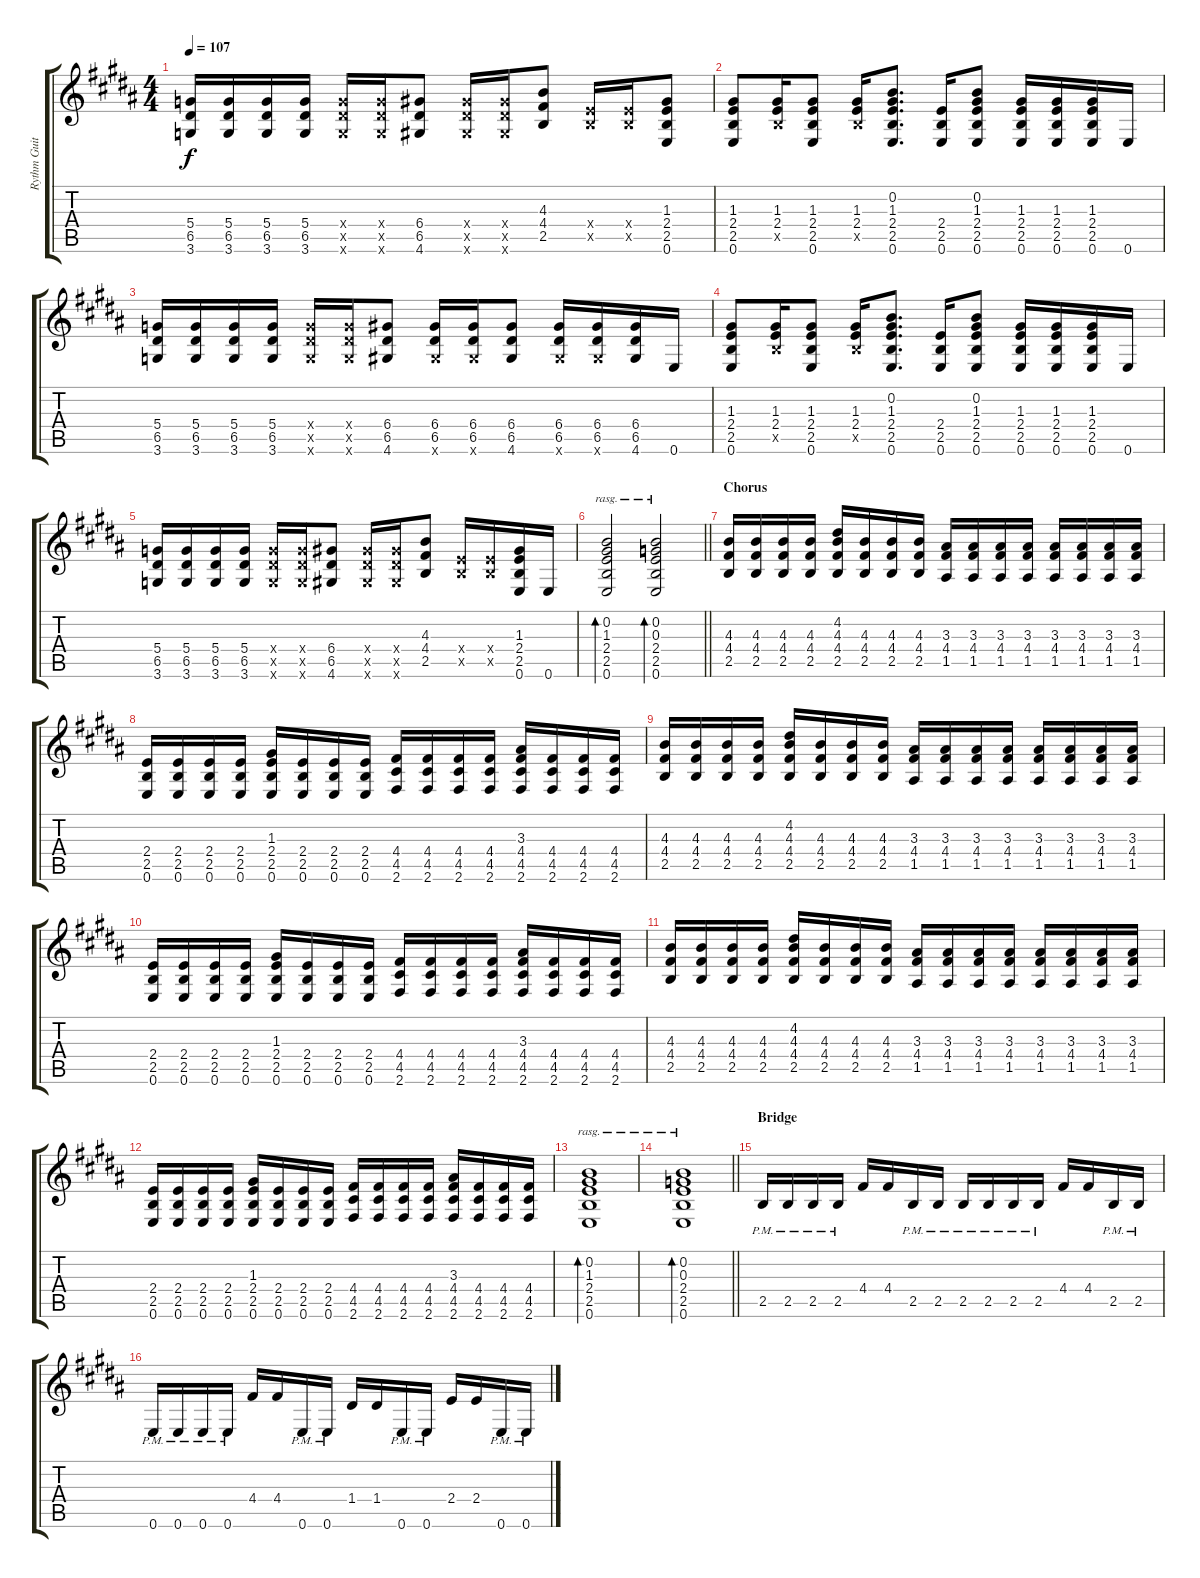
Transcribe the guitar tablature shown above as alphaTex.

\track ("Rythm Guitar" "Rythm Guit") {instrument acousticguitarsteel}
\staff {score tabs}
\tuning (E4 B3 G3 D3 A2 E2) {hide}
\ts (4 4)
\tempo 107
\clef g2
\ks b
(5.4 6.5 3.6).16{dy f} (5.4 6.5 3.6).16 (5.4 6.5 3.6).16 (5.4 6.5 3.6).16 (5.4{x} 6.5{x} 3.6{x}).16 (5.4{x} 6.5{x} 3.6{x}).16 (6.4 6.5 4.6).8 (6.4{x} 6.5{x} 4.6{x}).16 (6.4{x} 6.5{x} 4.6{x}).16 (4.3 4.4 2.5).8 (2.4{x} 2.5{x}).16 (2.4{x} 2.5{x}).16 (1.3 2.4 2.5 0.6).8 |
(1.3 2.4 2.5 0.6).8 (1.3 2.4 2.5{x}).16 (1.3 2.4 2.5 0.6).8 (1.3 2.4 2.5{x}).16 (0.2 1.3 2.4 2.5 0.6).8{d} (2.4 2.5 0.6).16 (0.2 1.3 2.4 2.5 0.6).8 (1.3 2.4 2.5 0.6).16 (1.3 2.4 2.5 0.6).16 (1.3 2.4 2.5 0.6).16 0.6.16 |
(5.4 6.5 3.6).16 (5.4 6.5 3.6).16 (5.4 6.5 3.6).16 (5.4 6.5 3.6).16 (5.4{x} 6.5{x} 3.6{x}).16 (5.4{x} 6.5{x} 3.6{x}).16 (6.4 6.5 4.6).8 (6.4 6.5 4.6{x}).16 (6.4 6.5 4.6{x}).16 (6.4 6.5 4.6).8 (6.4 6.5 4.6{x}).16 (6.4 6.5 4.6{x}).16 (6.4 6.5 4.6).16 0.6.16 |
(1.3 2.4 2.5 0.6).8 (1.3 2.4 2.5{x}).16 (1.3 2.4 2.5 0.6).8 (1.3 2.4 2.5{x}).16 (0.2 1.3 2.4 2.5 0.6).8{d} (2.4 2.5 0.6).16 (0.2 1.3 2.4 2.5 0.6).8 (1.3 2.4 2.5 0.6).16 (1.3 2.4 2.5 0.6).16 (1.3 2.4 2.5 0.6).16 0.6.16 |
(5.4 6.5 3.6).16 (5.4 6.5 3.6).16 (5.4 6.5 3.6).16 (5.4 6.5 3.6).16 (5.4{x} 6.5{x} 3.6{x}).16 (5.4{x} 6.5{x} 3.6{x}).16 (6.4 6.5 4.6).8 (6.4{x} 6.5{x} 4.6{x}).16 (6.4{x} 6.5{x} 4.6{x}).16 (4.3 4.4 2.5).8 (2.4{x} 2.5{x}).16 (2.4{x} 2.5{x}).16 (1.3 2.4 2.5 0.6).16 0.6.16 |
\barLineRight lightlight
(0.2 1.3 2.4 2.5 0.6).2{bd 120 rasg ii} (0.2 0.3 2.4 2.5 0.6).2{bd 120 rasg ii} |
\section ("" "Chorus")
(4.3 4.4 2.5).16 (4.3 4.4 2.5).16 (4.3 4.4 2.5).16 (4.3 4.4 2.5).16 (4.2 4.3 4.4 2.5).16 (4.3 4.4 2.5).16 (4.3 4.4 2.5).16 (4.3 4.4 2.5).16 (3.3 4.4 1.5).16 (3.3 4.4 1.5).16 (3.3 4.4 1.5).16 (3.3 4.4 1.5).16 (3.3 4.4 1.5).16 (3.3 4.4 1.5).16 (3.3 4.4 1.5).16 (3.3 4.4 1.5).16 |
(2.4 2.5 0.6).16 (2.4 2.5 0.6).16 (2.4 2.5 0.6).16 (2.4 2.5 0.6).16 (1.3 2.4 2.5 0.6).16 (2.4 2.5 0.6).16 (2.4 2.5 0.6).16 (2.4 2.5 0.6).16 (4.4 4.5 2.6).16 (4.4 4.5 2.6).16 (4.4 4.5 2.6).16 (4.4 4.5 2.6).16 (3.3 4.4 4.5 2.6).16 (4.4 4.5 2.6).16 (4.4 4.5 2.6).16 (4.4 4.5 2.6).16 |
(4.3 4.4 2.5).16 (4.3 4.4 2.5).16 (4.3 4.4 2.5).16 (4.3 4.4 2.5).16 (4.2 4.3 4.4 2.5).16 (4.3 4.4 2.5).16 (4.3 4.4 2.5).16 (4.3 4.4 2.5).16 (3.3 4.4 1.5).16 (3.3 4.4 1.5).16 (3.3 4.4 1.5).16 (3.3 4.4 1.5).16 (3.3 4.4 1.5).16 (3.3 4.4 1.5).16 (3.3 4.4 1.5).16 (3.3 4.4 1.5).16 |
(2.4 2.5 0.6).16 (2.4 2.5 0.6).16 (2.4 2.5 0.6).16 (2.4 2.5 0.6).16 (1.3 2.4 2.5 0.6).16 (2.4 2.5 0.6).16 (2.4 2.5 0.6).16 (2.4 2.5 0.6).16 (4.4 4.5 2.6).16 (4.4 4.5 2.6).16 (4.4 4.5 2.6).16 (4.4 4.5 2.6).16 (3.3 4.4 4.5 2.6).16 (4.4 4.5 2.6).16 (4.4 4.5 2.6).16 (4.4 4.5 2.6).16 |
(4.3 4.4 2.5).16 (4.3 4.4 2.5).16 (4.3 4.4 2.5).16 (4.3 4.4 2.5).16 (4.2 4.3 4.4 2.5).16 (4.3 4.4 2.5).16 (4.3 4.4 2.5).16 (4.3 4.4 2.5).16 (3.3 4.4 1.5).16 (3.3 4.4 1.5).16 (3.3 4.4 1.5).16 (3.3 4.4 1.5).16 (3.3 4.4 1.5).16 (3.3 4.4 1.5).16 (3.3 4.4 1.5).16 (3.3 4.4 1.5).16 |
(2.4 2.5 0.6).16 (2.4 2.5 0.6).16 (2.4 2.5 0.6).16 (2.4 2.5 0.6).16 (1.3 2.4 2.5 0.6).16 (2.4 2.5 0.6).16 (2.4 2.5 0.6).16 (2.4 2.5 0.6).16 (4.4 4.5 2.6).16 (4.4 4.5 2.6).16 (4.4 4.5 2.6).16 (4.4 4.5 2.6).16 (3.3 4.4 4.5 2.6).16 (4.4 4.5 2.6).16 (4.4 4.5 2.6).16 (4.4 4.5 2.6).16 |
(0.2 1.3 2.4 2.5 0.6).1{bd 120 rasg ii} |
\barLineRight lightlight
(0.2 0.3 2.4 2.5 0.6).1{bd 120 rasg ii} |
\section ("" "Bridge")
2.5{pm}.16 2.5{pm}.16 2.5{pm}.16 2.5{pm}.16 4.4.16 4.4.16 2.5{pm}.16 2.5{pm}.16 2.5{pm}.16 2.5{pm}.16 2.5{pm}.16 2.5{pm}.16 4.4.16 4.4.16 2.5{pm}.16 2.5{pm}.16 |
0.6{pm}.16 0.6{pm}.16 0.6{pm}.16 0.6{pm}.16 4.4.16 4.4.16 0.6{pm}.16 0.6{pm}.16 1.4.16 1.4.16 0.6{pm}.16 0.6{pm}.16 2.4.16 2.4.16 0.6{pm}.16 0.6{pm}.16
